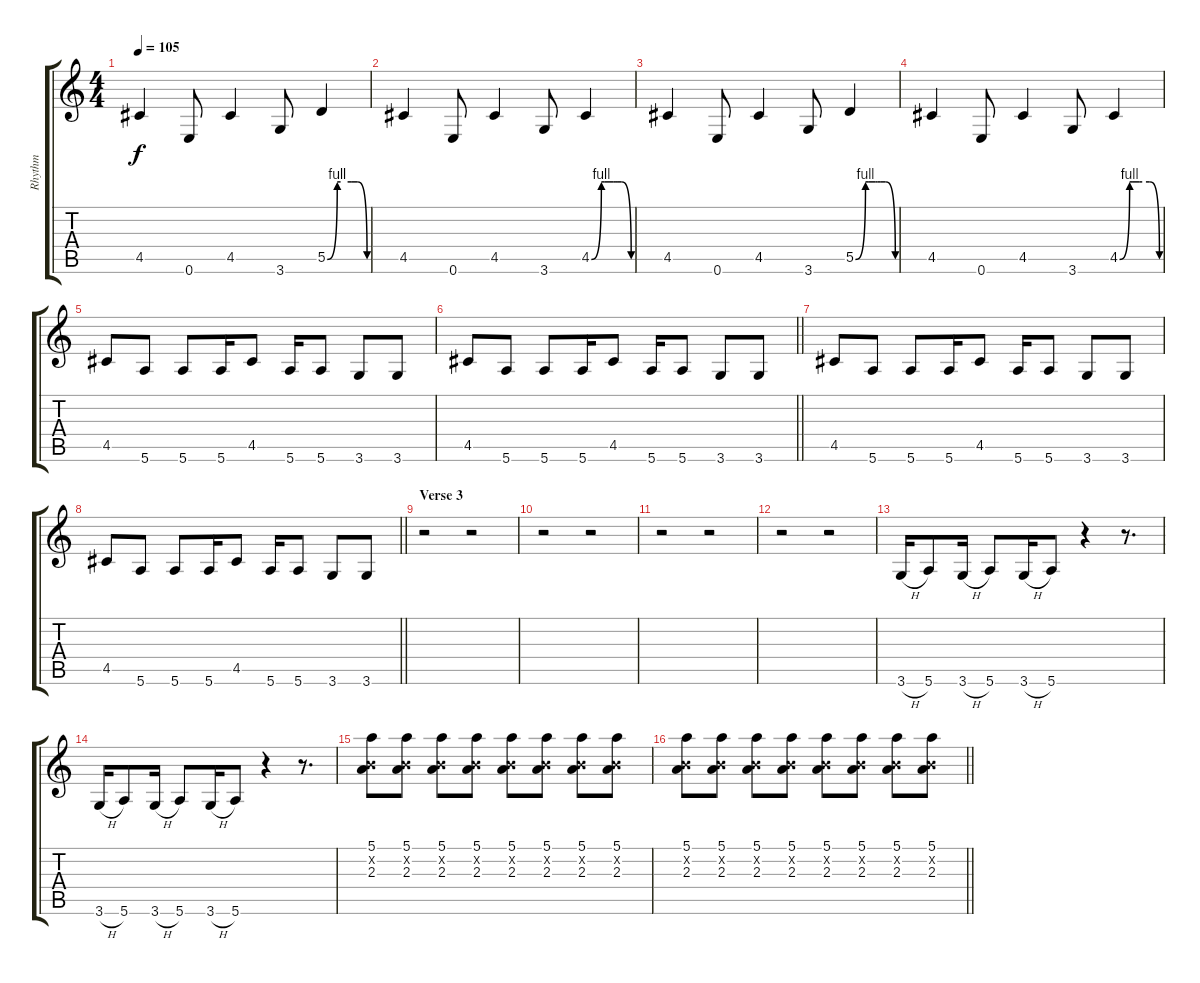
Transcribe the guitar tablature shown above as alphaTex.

\track ("Rhythm" "Rhythm") {instrument distortionguitar}
\staff {score tabs}
\tuning (E4 B3 G3 D3 A2 E2) {hide}
\ts (4 4)
\tempo 105
\clef g2
\ks c
4.5.4{dy f} 0.6.8 4.5.4 3.6.8 5.5{be (custom 0 0 15 4 20 4 36 4 45 4 60 0)}.4 |
4.5.4 0.6.8 4.5.4 3.6.8 4.5{be (custom 0 0 15 4 20 4 28 4 33 4 37 4 40 4 45 4 60 0)}.4 |
4.5.4 0.6.8 4.5.4 3.6.8 5.5{be (custom 0 0 15 4 20 4 30 4 33 4 38 4 45 4 60 0)}.4 |
4.5.4 0.6.8 4.5.4 3.6.8 4.5{be (custom 0 0 15 4 20 4 30 4 34 4 45 4 60 0)}.4 |
4.5.8 5.6.8 5.6.8 5.6.16 4.5.8 5.6.16 5.6.8 3.6.8 3.6.8 |
\barLineRight lightlight
4.5.8 5.6.8 5.6.8 5.6.16 4.5.8 5.6.16 5.6.8 3.6.8 3.6.8 |
4.5.8 5.6.8 5.6.8 5.6.16 4.5.8 5.6.16 5.6.8 3.6.8 3.6.8 |
\barLineRight lightlight
4.5.8 5.6.8 5.6.8 5.6.16 4.5.8 5.6.16 5.6.8 3.6.8 3.6.8 |
\section ("" "Verse 3")
r.2 r.2 |
r.2 r.2 |
r.2 r.2 |
r.2 r.2 |
3.6{h}.16 5.6.8 3.6{h}.16 5.6.8 3.6{h}.16 5.6.8 r.4 r.8{d} |
3.6{h}.16 5.6.8 3.6{h}.16 5.6.8 3.6{h}.16 5.6.8 r.4 r.8{d} |
(5.1 0.2{x} 2.3).8 (5.1 0.2{x} 2.3).8 (5.1 0.2{x} 2.3).8 (5.1 0.2{x} 2.3).8 (5.1 0.2{x} 2.3).8 (5.1 0.2{x} 2.3).8 (5.1 0.2{x} 2.3).8 (5.1 0.2{x} 2.3).8 |
\barLineRight lightlight
(5.1 0.2{x} 2.3).8 (5.1 0.2{x} 2.3).8 (5.1 0.2{x} 2.3).8 (5.1 0.2{x} 2.3).8 (5.1 0.2{x} 2.3).8 (5.1 0.2{x} 2.3).8 (5.1 0.2{x} 2.3).8 (5.1 0.2{x} 2.3).8
